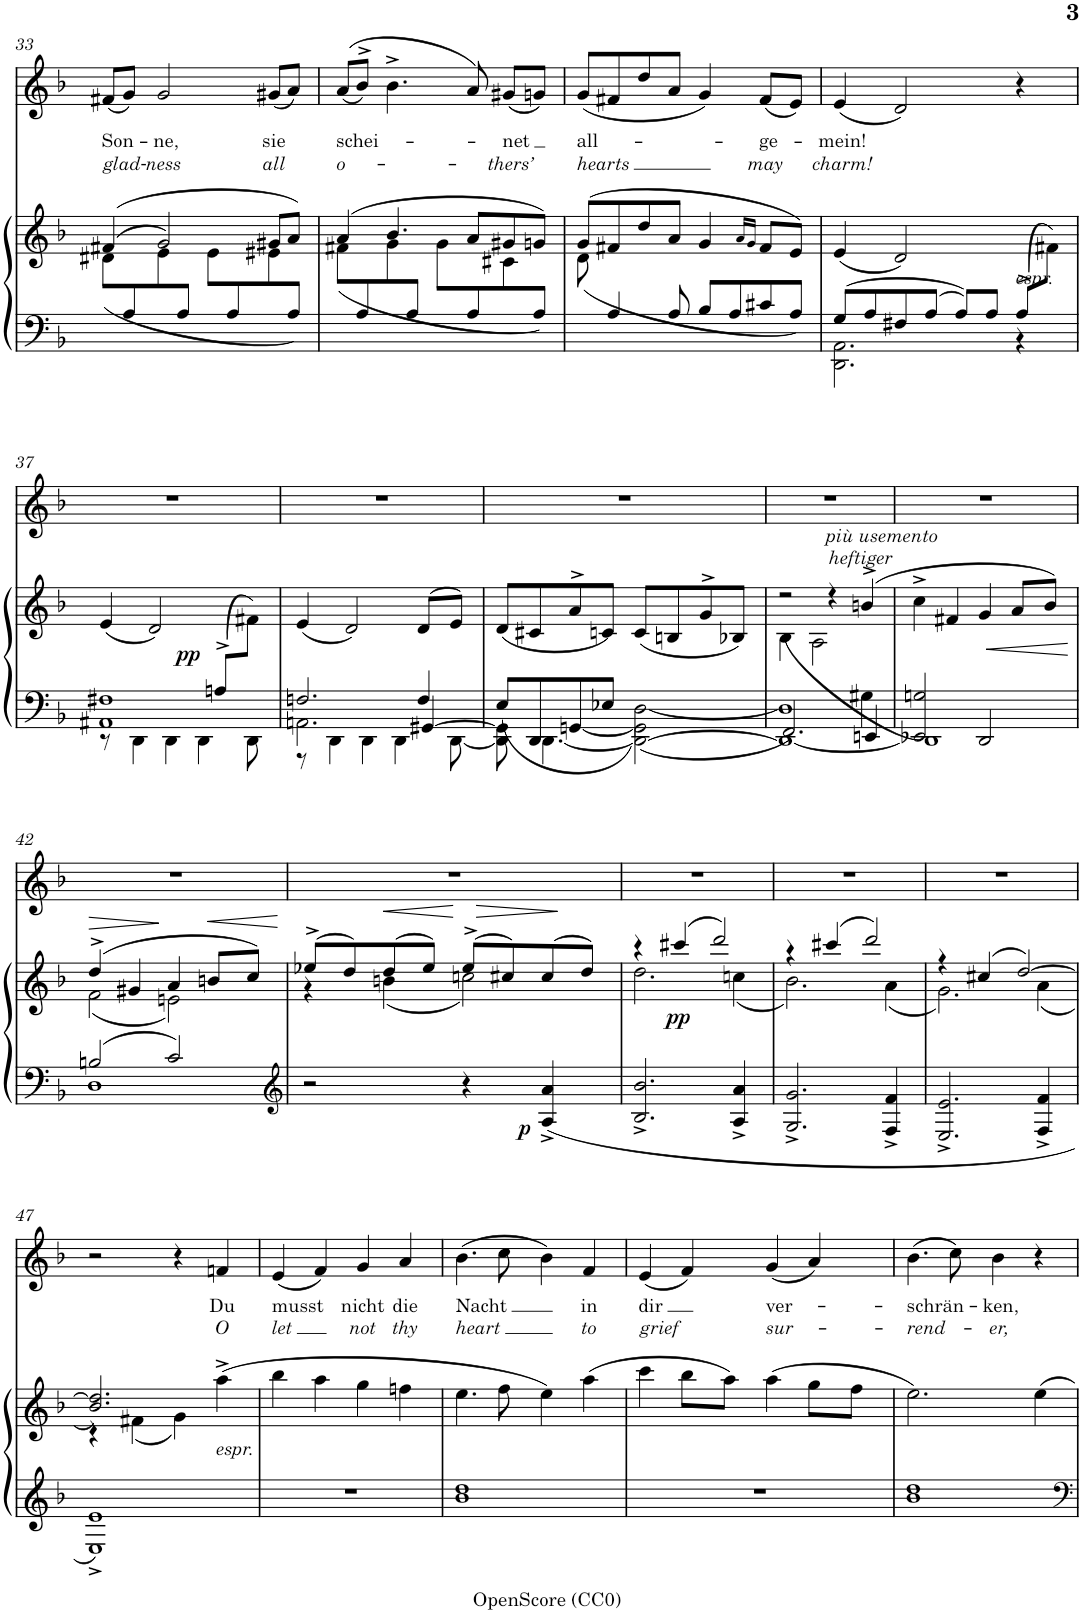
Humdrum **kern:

**kern	**kern	**dynam	**kern	**text	**text
*part2	*part2	*part2	*part1	*part1	*part1
*staff3	*staff2	*staff2/3	*staff1	*staff1	*staff1
*I"Piano	*	*	*I"Gesang Voice	*	*
*I'Pno	*	*	*	*	*
!!LO:PB:g=z
*clefF4	*clefG2	*	*clefG2	*	*
*k[b-]	*k[b-]	*	*k[b-]	*	*
*M4/4	*M4/4	*	*M4/4	*	*
=33	=33	=33	=33	=33	=33
*	*^	*	*	*	*
!	!	!	!	!	!LO:LY:b	!LO:LY:b
8ryy	(>(>4f#X/	(<8d#X\L	.	(8f#X/L	Son-	glad-
8A/	.	8ryy	.	8g/J)	.	.
!	!	!	!	!	!LO:LY:b	!LO:LY:b
8ryy	2g/)	8e\	.	2g/	-ne,	-ness
8A/J	.	8ryy	.	.	.	.
8ryy	.	8e\L	.	.	.	.
8A/	.	8ryy	.	.	.	.
!	!	!	!	!	!LO:LY:b	!LO:LY:b
8ryy	8g#X/L	8e#X\	.	(8g#X/L	sie	all
8A/J)	8a/J)	8ryy	.	8a/J)	.	.
=34	=34	=34	=34	=34	=34	=34
!	!	!	!	!	!LO:LY:b	!LO:LY:b
8ryy	(>4a/	(<8f#X\L	.	((8a/L	schei-	o-
8A/	.	8ryy	.	8b-^>/J)	.	.
8ryy	4.b-/	8g\	.	4.b-^\	.	.
8A/J	.	8ryy	.	.	.	.
8ryy	.	8g\L	.	.	.	.
8A/	8a/L	8ryy	.	8a/)	.	.
!	!	!	!	!	!LO:LY:b	!LO:LY:b
8ryy	8g#X/	8c#X\	.	(8g#X/L	-net	-thers’
8A/J)	8gn/J)	8ryy	.	8gn/J)	.	.
=35	=35	=35	=35	=35	=35	=35
!	!	!	!	!	!LO:LY:b	!LO:LY:b
8ryy	(>8g/L	(<8d\	.	(8g/L	all-	hearts
4A/	8f#X/	2..ryy	.	8f#X/	.	.
.	8dd/	.	.	8dd/	.	.
8A/	8a/J	.	.	8a/J	.	.
8B-/L	4g/	.	.	4g/)	.	.
8A/	.	.	.	.	.	.
.	16qa/LL	.	.	.	.	.
.	16qg/JJ	.	.	.	.	.
!	!	!	!	!	!LO:LY:b	!LO:LY:b
8c#X/	8f#/L	.	.	(8f#/L	-ge-	may
8A/J)	8e/J)	.	.	8e/J)	.	.
=36	=36	=36	=36	=36	=36	=36
*^	*	*	*	*	*	*
!	!	!	!	!	!	!LO:LY:b	!LO:LY:b
8G/L	2.DD\ 2.AA\	(4e/	2..ryy	.	(4e/	-mein!	charm!
8A/	.	.	.	.	.	.	.
8F#X/	.	2d/)	.	.	2d/)	.	.
8A/J	.	.	.	.	.	.	.
8A/L	.	.	.	.	.	.	.
8A/J	.	.	.	.	.	.	.
!	!	!LO:TX:b:i:t=espr.	!	!	!	!	!
(8A^>/L	4r	4ryy	.	.	4r	.	.
8ryy	.	.	8f#X\J)	.	.	.	.
*	*	*v	*v	*	*	*	*
!!LO:LB:g=z
=37	=37	=37	=37	=37	=37	=37
*	*^	*	*	*	*	*
2.ryy	1AA#X 1F#X	8r	(4e/	.	1r	.	.
.	.	4DD\	.	.	.	.	.
.	.	.	2d/)	.	.	.	.
.	.	4DD\	.	.	.	.	.
.	.	4DD\	.	.	.	.	.
!	!	!	!	!LO:DY:b	!	!	!
(8An^>/L	.	.	8ryy	pp	.	.	.
8ryy	.	8DD\	8f#X\J)	.	.	.	.
=38	=38	=38	=38	=38	=38	=38	=38
2.Fn/	2.AAn\	8r	(4e/	.	1r	.	.
.	.	4DD\	.	.	.	.	.
.	.	.	2d/)	.	.	.	.
.	.	4DD\	.	.	.	.	.
.	.	4DD\	.	.	.	.	.
8F/	[4GG#X/	.	(>8d/L	.	.	.	.
8ryy	.	[8DD\	8e/J)	.	.	.	.
*	*v	*v	*	*	*	*	*
=39	=39	=39	=39	=39	=39	=39
8E/L	8DD\] 8GG#\]	(<8d/L	.	1r	.	.
8DD/	[<4.DD\	8c#X/	.	.	.	.
[<8GGn/	.	8a^/	.	.	.	.
8E-X/J	.	8cn/J)	.	.	.	.
[2D\	2DD\_ 2GG\]	(<8c/L	.	.	.	.
.	.	8Bn/	.	.	.	.
.	.	8g^/	.	.	.	.
.	.	8B-X/J)	.	.	.	.
=40	=40	=40	=40	=40	=40	=40
*	*^	*^	*	*	*	*
2.ryy	1DD_ 1D]	2.FF/	2r	(4B-\	.	1r	.	.
.	.	.	.	2A\	.	.	.	.
.	.	.	4r	.	.	.	.	.
!	!	!	!LO:TX:a:i:t=più usemento	!	!	!	!	!
!	!	!	!LO:TX:a:t=heftiger	!	!	!	!	!
4G#X\	.	4EEn/	(4bn^/	4ryy	.	.	.	.
*	*v	*v	*	*	*	*	*	*
*	*	*v	*v	*	*	*	*
=41	=41	=41	=41	=41	=41	=41
2EE-X/ 2Gn/)	1DD]	4cc^\	.	1r	.	.
.	.	4f#X/	.	.	.	.
!	!	!	!LO:HP:b	!	!	!
2DD/	.	4g/	<	.	.	.
.	.	8a/L	.	.	.	.
.	.	8b-/J)	.	.	.	.
*v	*v	*	*	*	*	*
.	.	[	.	.	.
!!LO:LB:g=z
=42	=42	=42	=42	=42	=42
*^	*	*	*	*	*
!	!	!	!LO:HP:b	!	!	!
*	*	*^	*	*	*	*
2Bn/	1D	(4dd^/	(2f\	>	1r	.	.
.	.	4g#X/	.	.	.	.	.
2c/	.	4a/	2en\)	]	.	.	.
!	!	!	!	!LO:HP:b	!	!	!
.	.	8bn/L	.	<	.	.	.
.	.	8cc/J)	.	.	.	.	.
*v	*v	*	*	*	*	*	*
*	*v	*v	*	*	*	*
.	.	[	.	.	.
=43	=43	=43	=43	=43	=43
*clefG2	*	*	*	*	*
*	*^	*	*	*	*
2r	(8ee-X^/L	4r	.	1r	.	.
.	8dd/)	.	.	.	.	.
!	!	!	!LO:HP:b	!	!	!
.	(8dd/	(4bn\	<	.	.	.
.	8ee-/J)	.	.	.	.	.
!	!	!	!LO:HP:n=1:b	!	!	!
4r	(8ee-^/L	2ccn\)	[ >	.	.	.
.	8cc#X/)	.	.	.	.	.
!	!	!	!LO:DY:b=2	!	!	!
4A/^ 4a/^	(8cc#/	.	p	.	.	.
.	8dd/J)	.	]	.	.	.
=44	=44	=44	=44	=44	=44	=44
2.B-/^ 2.b-/^	4r	2.dd\	.	1r	.	.
!	!	!	!LO:DY:b	!	!	!
.	(4ccc#X/	.	pp	.	.	.
.	2ddd/)	.	.	.	.	.
4A/^ 4a/^	.	(4ccn\	.	.	.	.
=45	=45	=45	=45	=45	=45	=45
2.G/^ 2.g/^	4r	2.b-\)	.	1r	.	.
.	(4ccc#X/	.	.	.	.	.
.	2ddd/)	.	.	.	.	.
4F/^ 4f/^	.	(4a\	.	.	.	.
=46	=46	=46	=46	=46	=46	=46
2.E/^ 2.e/^	4r	2.g\)	.	1r	.	.
.	(4cc#X/	.	.	.	.	.
.	[2dd/)	.	.	.	.	.
4F/^ 4f/^	.	(4a\	.	.	.	.
!!LO:LB:g=z
=47	=47	=47	=47	=47	=47	=47
1E^ 1e^	2.b-/ 2.dd/]	4r)	.	2r	.	.
.	.	(4f#X\	.	.	.	.
.	.	4g\)	.	4r	.	.
!	!LO:TX:b:i:t=espr.	!	!	!	!	!
!	!	!	!	!	!LO:LY:b	!LO:LY:b
.	(4aa^>\	4ryy	.	4fn/	Du	O
=48	=48	=48	=48	=48	=48	=48
!	!	!	!	!	!LO:LY:b	!LO:LY:b
*	*v	*v	*	*	*	*
1r	4bb-\	.	(4e/	musst	let
.	4aa\	.	4f/)	.	.
!	!	!	!	!LO:LY:b	!LO:LY:b
.	4gg\	.	4g/	nicht	not
!	!	!	!	!LO:LY:b	!LO:LY:b
.	4ffn\	.	4a/	die	thy
=49	=49	=49	=49	=49	=49
!	!	!	!	!LO:LY:b	!LO:LY:b
1b- 1dd	4.ee\	.	(4.b-\	Nacht	heart
.	8ff\	.	8cc\	.	.
.	4ee\)	.	4b-\)	.	.
!	!	!	!	!LO:LY:b	!LO:LY:b
.	(4aa\	.	4f/	in	to
=50	=50	=50	=50	=50	=50
!	!	!	!	!LO:LY:b	!LO:LY:b
1r	4ccc\	.	(4e/	dir	grief
.	8bb-\L	.	4f/)	.	.
.	8aa\J)	.	.	.	.
!	!	!	!	!LO:LY:b	!LO:LY:b
.	(4aa\	.	(4g/	ver-	sur-
.	8gg\L	.	4a/)	.	.
.	8ff\J	.	.	.	.
=51	=51	=51	=51	=51	=51
!	!	!	!	!LO:LY:b	!LO:LY:b
1b- 1dd	2.ee\)	.	(4.b-\	-schrän-	-rend-
.	.	.	8cc\)	.	.
!	!	!	!	!LO:LY:b	!LO:LY:b
.	.	.	4b-\	-ken,	-er,
.	4ee\	.	4r	.	.
=	=	=	=	=	=
*-	*-	*-	*-	*-	*-
